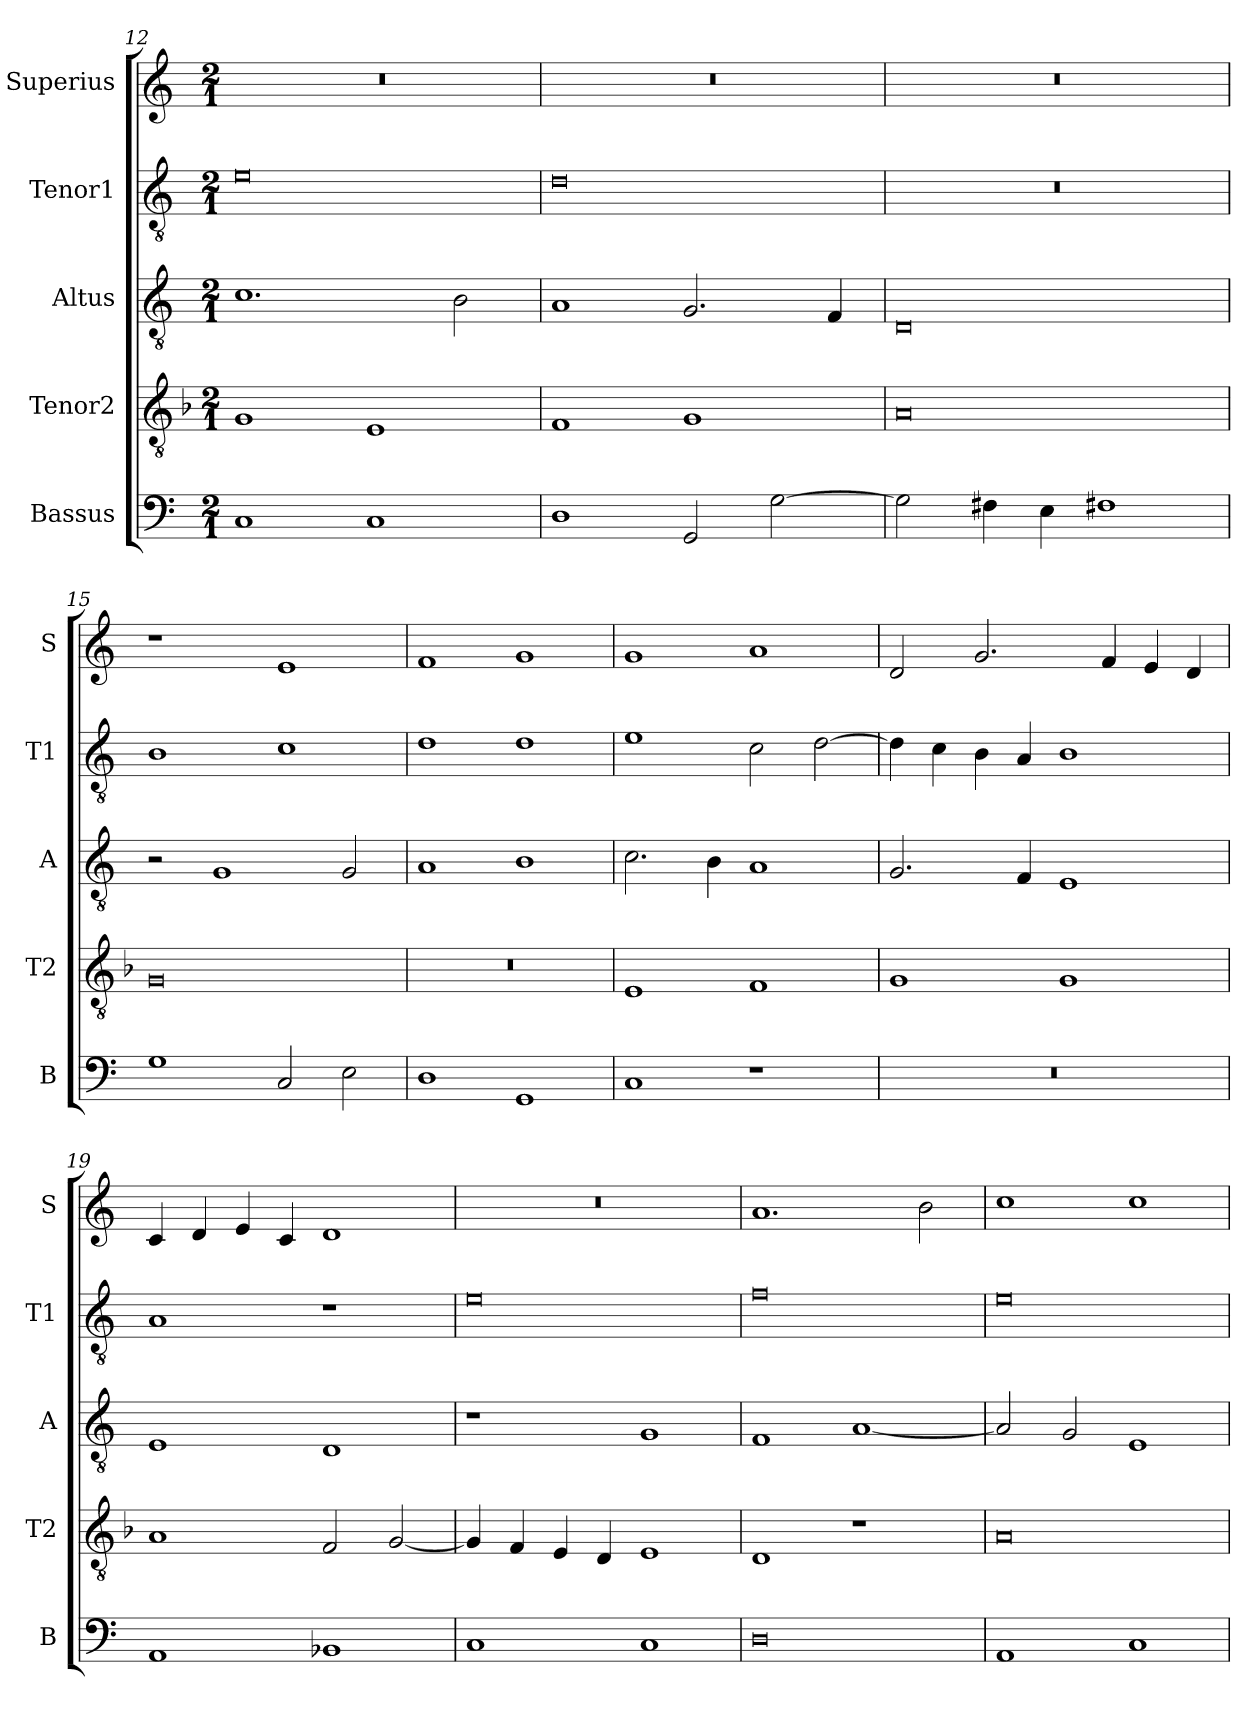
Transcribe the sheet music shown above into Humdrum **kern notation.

**kern	**kern	**kern	**kern	**kern
*part5	*part4	*part3	*part2	*part1
*staff5	*staff4	*staff3	*staff2	*staff1
*I"Bassus	*I"Tenor2	*I"Altus	*I"Tenor1	*I"Superius
*I'B	*I'T2	*I'A	*I'T1	*I'S
*clefF4	*clefGv2	*clefGv2	*clefGv2	*clefG2
*k[]	*k[b-]	*k[]	*k[]	*k[]
*M2/1	*M2/1	*M2/1	*M2/1	*M2/1
=12	=12	=12	=12	=12
1C	1G	1.c	0e	0r
1C	1E	.	.	.
.	.	2B\	.	.
=13	=13	=13	=13	=13
1D	1F	1A	0d	0r
2GG/	1G	2.G/	.	.
[2G\	.	.	.	.
.	.	4F/	.	.
=14	=14	=14	=14	=14
2G\]	0A	0D	0r	0r
4F#X\	.	.	.	.
4E\	.	.	.	.
1F#X	.	.	.	.
=15	=15	=15	=15	=15
1G	0G	2r	1B	1r
.	.	1G	.	.
2C/	.	.	1c	1e
2E\	.	2G/	.	.
=16	=16	=16	=16	=16
1D	0r	1A	1d	1f
1GG	.	1B	1d	1g
=17	=17	=17	=17	=17
1C	1E	2.c\	1e	1g
.	.	4B\	.	.
1r	1F	1A	2c\	1a
.	.	.	[2d\	.
=18	=18	=18	=18	=18
0r	1G	2.G/	4d\]	2d/
.	.	.	4c\	.
.	.	.	4B\	2.g/
.	.	4F/	4A/	.
.	1G	1E	1B	.
.	.	.	.	4f/
.	.	.	.	4e/
.	.	.	.	4d/
=19	=19	=19	=19	=19
1AA	1A	1E	1A	4c/
.	.	.	.	4d/
.	.	.	.	4e/
.	.	.	.	4c/
1BB-X	2F/	1D	1r	1d
.	[2G/	.	.	.
=20	=20	=20	=20	=20
1C	4G/]	1r	0e	0r
.	4F/	.	.	.
.	4E/	.	.	.
.	4D/	.	.	.
1C	1E	1G	.	.
=21	=21	=21	=21	=21
0D	1D	1F	0f	1.a
.	1r	[1A	.	.
.	.	.	.	2b\
=22	=22	=22	=22	=22
1AA	0A	2A/]	0e	1cc
.	.	2G/	.	.
1C	.	1E	.	1cc
=	=	=	=	=
*-	*-	*-	*-	*-
